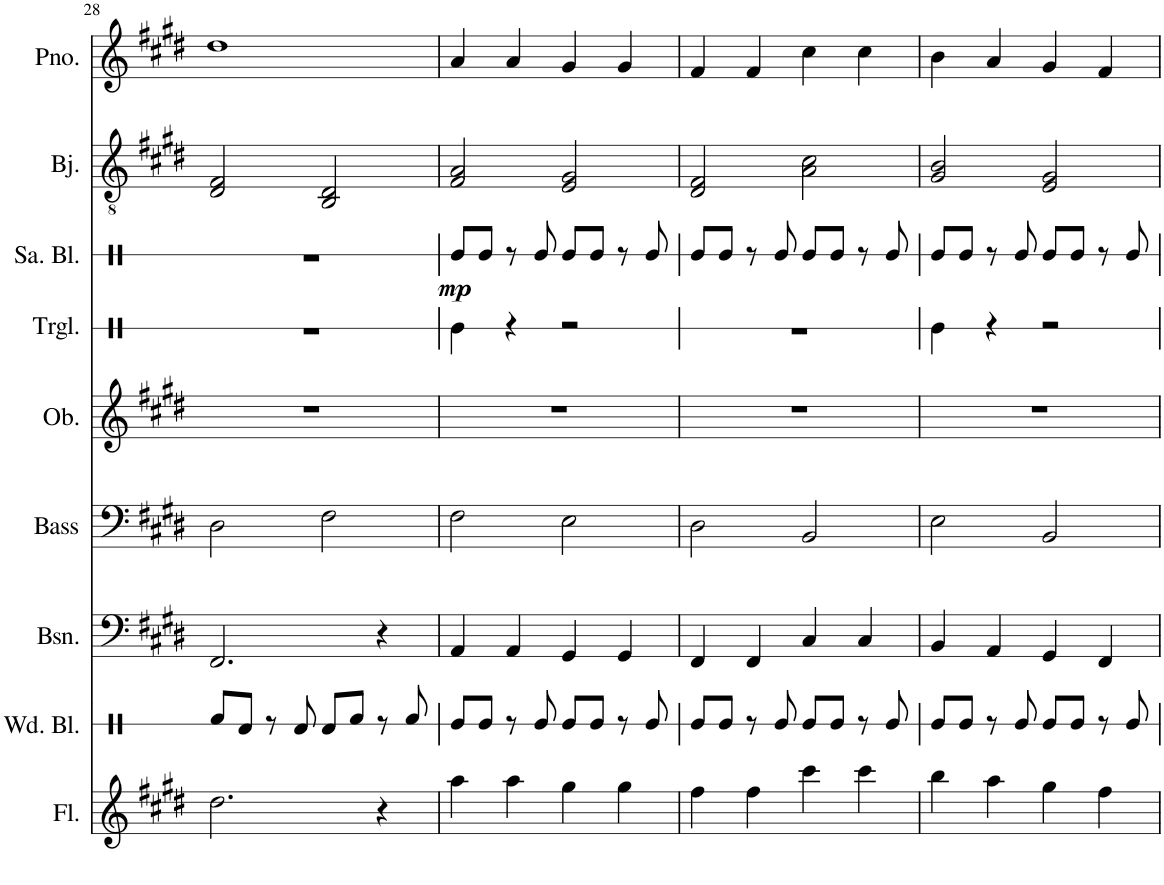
**kern	**kern	**kern	**kern	**kern	**kern	**kern	**dynam	**kern	**kern
*part9	*part8	*part7	*part6	*part5	*part4	*part3	*part3	*part2	*part1
*staff9	*staff8	*staff7	*staff6	*staff5	*staff4	*staff3	*staff3	*staff2	*staff1
*I"Flute	*I"Wood Blocks	*I"Bassoon	*I"Acoustic Bass	*I"Oboe	*I"Triangle	*I"Sandpaper Blocks	*	*I"Banjo	*I"Piano
*I'Fl.	*I'Wd. Bl.	*I'Bsn.	*I'Bass	*I'Ob.	*I'Trgl.	*I'Sa. Bl.	*	*I'Bj.	*I'Pno.
!!LO:PB:g=z
*clefG2	*clefX	*clefF4	*clefF4	*clefG2	*clefX	*clefX	*	*clefGv2	*clefG2
*	*	*	*Trd7c12	*	*	*	*	*Trd7c12	*
*k[f#c#g#d#]	*k[]	*k[f#c#g#d#]	*k[f#c#g#d#]	*k[f#c#g#d#]	*k[]	*k[]	*	*k[f#c#g#d#]	*k[f#c#g#d#]
*M4/4	*M4/4	*M4/4	*M4/4	*M4/4	*M4/4	*M4/4	*	*M4/4	*M4/4
=28	=28	=28	=28	=28	=28	=28	=28	=28	=28
2.dd#\	8Rf/L	2.FF#/	2D#\	1r	1r	1r	.	2D#/ 2F#/	1dd#
.	8Rd/J	.	.	.	.	.	.	.	.
.	8r	.	.	.	.	.	.	.	.
.	8Rd/	.	.	.	.	.	.	.	.
.	8Rd/L	.	2F#\	.	.	.	.	2BB/ 2D#/	.
.	8Rf/J	.	.	.	.	.	.	.	.
4r	8r	4r	.	.	.	.	.	.	.
.	8Rf/	.	.	.	.	.	.	.	.
=29	=29	=29	=29	=29	=29	=29	=29	=29	=29
!	!	!	!	!	!	!	!LO:DY:b	!	!
4aa\	8Re/L	4AA/	2F#\	1r	4Re\	8Re/L	mp	2F#/ 2A/	4a/
.	8Re/J	.	.	.	.	8Re/J	.	.	.
4aa\	8r	4AA/	.	.	4r	8r	.	.	4a/
.	8Re/	.	.	.	.	8Re/	.	.	.
4gg#\	8Re/L	4GG#/	2E\	.	2r	8Re/L	.	2E/ 2G#/	4g#/
.	8Re/J	.	.	.	.	8Re/J	.	.	.
4gg#\	8r	4GG#/	.	.	.	8r	.	.	4g#/
.	8Re/	.	.	.	.	8Re/	.	.	.
=30	=30	=30	=30	=30	=30	=30	=30	=30	=30
4ff#\	8Re/L	4FF#/	2D#\	1r	1r	8Re/L	.	2D#/ 2F#/	4f#/
.	8Re/J	.	.	.	.	8Re/J	.	.	.
4ff#\	8r	4FF#/	.	.	.	8r	.	.	4f#/
.	8Re/	.	.	.	.	8Re/	.	.	.
4ccc#\	8Re/L	4C#/	2BB/	.	.	8Re/L	.	2A\ 2c#\	4cc#\
.	8Re/J	.	.	.	.	8Re/J	.	.	.
4ccc#\	8r	4C#/	.	.	.	8r	.	.	4cc#\
.	8Re/	.	.	.	.	8Re/	.	.	.
=31	=31	=31	=31	=31	=31	=31	=31	=31	=31
4bb\	8Re/L	4BB/	2E\	1r	4Re\	8Re/L	.	2G#/ 2B/	4b\
.	8Re/J	.	.	.	.	8Re/J	.	.	.
4aa\	8r	4AA/	.	.	4r	8r	.	.	4a/
.	8Re/	.	.	.	.	8Re/	.	.	.
4gg#\	8Re/L	4GG#/	2BB/	.	2r	8Re/L	.	2E/ 2G#/	4g#/
.	8Re/J	.	.	.	.	8Re/J	.	.	.
4ff#\	8r	4FF#/	.	.	.	8r	.	.	4f#/
.	8Re/	.	.	.	.	8Re/	.	.	.
=	=	=	=	=	=	=	=	=	=
*-	*-	*-	*-	*-	*-	*-	*-	*-	*-
